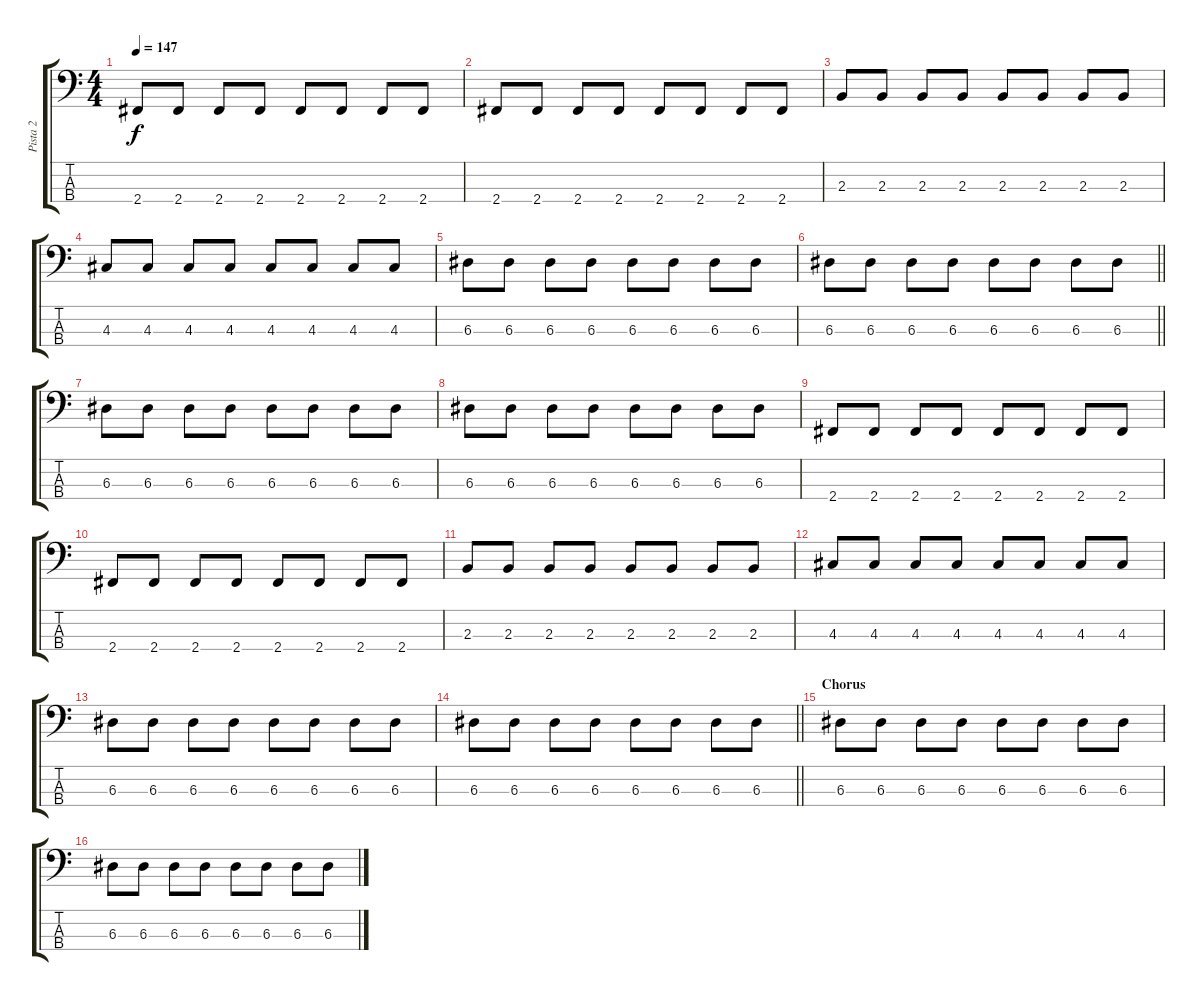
\track ("Pista 2" "Pista 2") {instrument electricbasspick}
\staff {score tabs}
\tuning (G2 D2 A1 E1) {hide}
\ts (4 4)
\tempo 147
\clef f4
\ks c
2.4.8{dy f} 2.4.8 2.4.8 2.4.8 2.4.8 2.4.8 2.4.8 2.4.8 |
2.4.8 2.4.8 2.4.8 2.4.8 2.4.8 2.4.8 2.4.8 2.4.8 |
2.3.8 2.3.8 2.3.8 2.3.8 2.3.8 2.3.8 2.3.8 2.3.8 |
4.3.8 4.3.8 4.3.8 4.3.8 4.3.8 4.3.8 4.3.8 4.3.8 |
6.3.8 6.3.8 6.3.8 6.3.8 6.3.8 6.3.8 6.3.8 6.3.8 |
\barLineRight lightlight
6.3.8 6.3.8 6.3.8 6.3.8 6.3.8 6.3.8 6.3.8 6.3.8 |
\section ("" "")
6.3.8 6.3.8 6.3.8 6.3.8 6.3.8 6.3.8 6.3.8 6.3.8 |
6.3.8 6.3.8 6.3.8 6.3.8 6.3.8 6.3.8 6.3.8 6.3.8 |
2.4.8 2.4.8 2.4.8 2.4.8 2.4.8 2.4.8 2.4.8 2.4.8 |
2.4.8 2.4.8 2.4.8 2.4.8 2.4.8 2.4.8 2.4.8 2.4.8 |
2.3.8 2.3.8 2.3.8 2.3.8 2.3.8 2.3.8 2.3.8 2.3.8 |
4.3.8 4.3.8 4.3.8 4.3.8 4.3.8 4.3.8 4.3.8 4.3.8 |
6.3.8 6.3.8 6.3.8 6.3.8 6.3.8 6.3.8 6.3.8 6.3.8 |
\barLineRight lightlight
6.3.8 6.3.8 6.3.8 6.3.8 6.3.8 6.3.8 6.3.8 6.3.8 |
\section ("" "Chorus")
6.3.8 6.3.8 6.3.8 6.3.8 6.3.8 6.3.8 6.3.8 6.3.8 |
6.3.8 6.3.8 6.3.8 6.3.8 6.3.8 6.3.8 6.3.8 6.3.8
